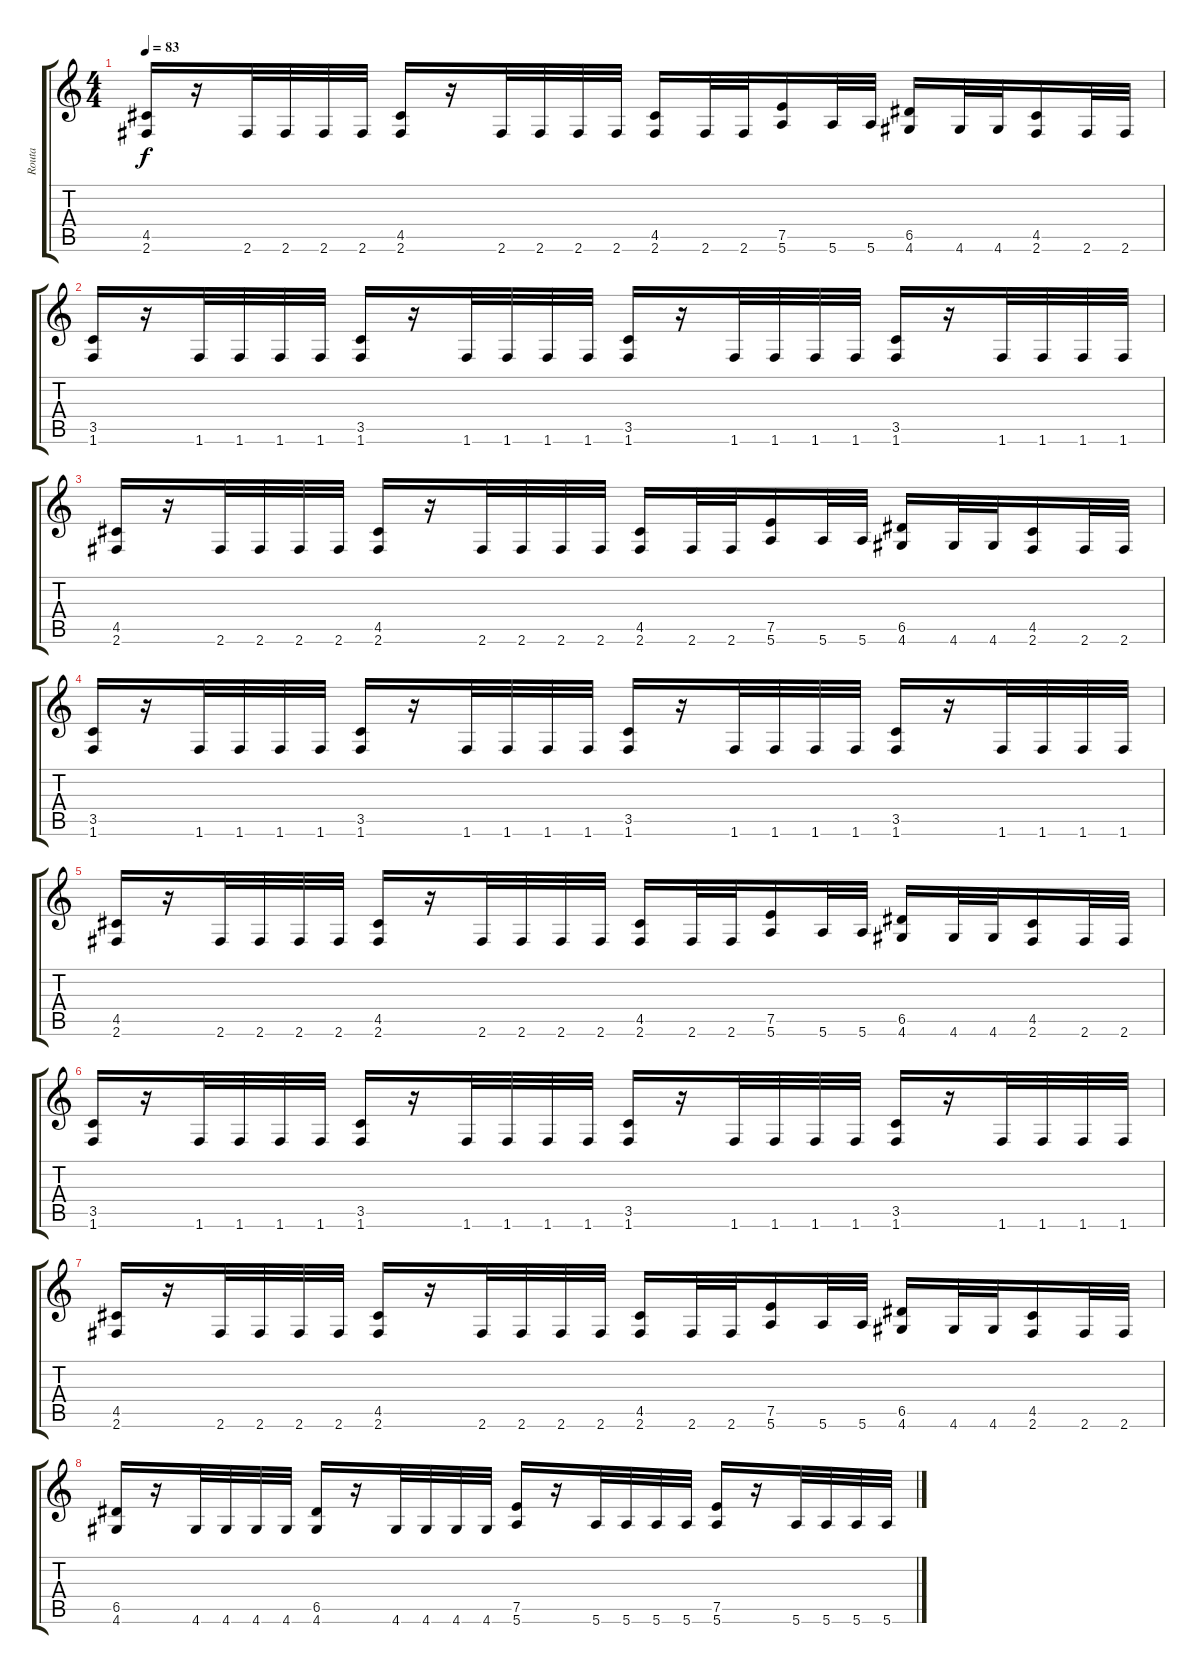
\track ("Routa" "Routa") {instrument distortionguitar}
\staff {score tabs}
\tuning (E4 B3 G3 D3 A2 E2) {hide}
\ts (4 4)
\tempo 83
\clef g2
\ks c
(4.5 2.6).16{dy f} r.16 2.6.32 2.6.32 2.6.32 2.6.32 (4.5 2.6).16 r.16 2.6.32 2.6.32 2.6.32 2.6.32 (4.5 2.6).16 2.6.32 2.6.32 (7.5 5.6).16 5.6.32 5.6.32 (6.5 4.6).16 4.6.32 4.6.32 (4.5 2.6).16 2.6.32 2.6.32 |
(3.5 1.6).16 r.16 1.6.32 1.6.32 1.6.32 1.6.32 (3.5 1.6).16 r.16 1.6.32 1.6.32 1.6.32 1.6.32 (3.5 1.6).16 r.16 1.6.32 1.6.32 1.6.32 1.6.32 (3.5 1.6).16 r.16 1.6.32 1.6.32 1.6.32 1.6.32 |
(4.5 2.6).16 r.16 2.6.32 2.6.32 2.6.32 2.6.32 (4.5 2.6).16 r.16 2.6.32 2.6.32 2.6.32 2.6.32 (4.5 2.6).16 2.6.32 2.6.32 (7.5 5.6).16 5.6.32 5.6.32 (6.5 4.6).16 4.6.32 4.6.32 (4.5 2.6).16 2.6.32 2.6.32 |
(3.5 1.6).16 r.16 1.6.32 1.6.32 1.6.32 1.6.32 (3.5 1.6).16 r.16 1.6.32 1.6.32 1.6.32 1.6.32 (3.5 1.6).16 r.16 1.6.32 1.6.32 1.6.32 1.6.32 (3.5 1.6).16 r.16 1.6.32 1.6.32 1.6.32 1.6.32 |
(4.5 2.6).16 r.16 2.6.32 2.6.32 2.6.32 2.6.32 (4.5 2.6).16 r.16 2.6.32 2.6.32 2.6.32 2.6.32 (4.5 2.6).16 2.6.32 2.6.32 (7.5 5.6).16 5.6.32 5.6.32 (6.5 4.6).16 4.6.32 4.6.32 (4.5 2.6).16 2.6.32 2.6.32 |
(3.5 1.6).16 r.16 1.6.32 1.6.32 1.6.32 1.6.32 (3.5 1.6).16 r.16 1.6.32 1.6.32 1.6.32 1.6.32 (3.5 1.6).16 r.16 1.6.32 1.6.32 1.6.32 1.6.32 (3.5 1.6).16 r.16 1.6.32 1.6.32 1.6.32 1.6.32 |
(4.5 2.6).16 r.16 2.6.32 2.6.32 2.6.32 2.6.32 (4.5 2.6).16 r.16 2.6.32 2.6.32 2.6.32 2.6.32 (4.5 2.6).16 2.6.32 2.6.32 (7.5 5.6).16 5.6.32 5.6.32 (6.5 4.6).16 4.6.32 4.6.32 (4.5 2.6).16 2.6.32 2.6.32 |
(6.5 4.6).16 r.16 4.6.32 4.6.32 4.6.32 4.6.32 (6.5 4.6).16 r.16 4.6.32 4.6.32 4.6.32 4.6.32 (7.5 5.6).16 r.16 5.6.32 5.6.32 5.6.32 5.6.32 (7.5 5.6).16 r.16 5.6.32 5.6.32 5.6.32 5.6.32
